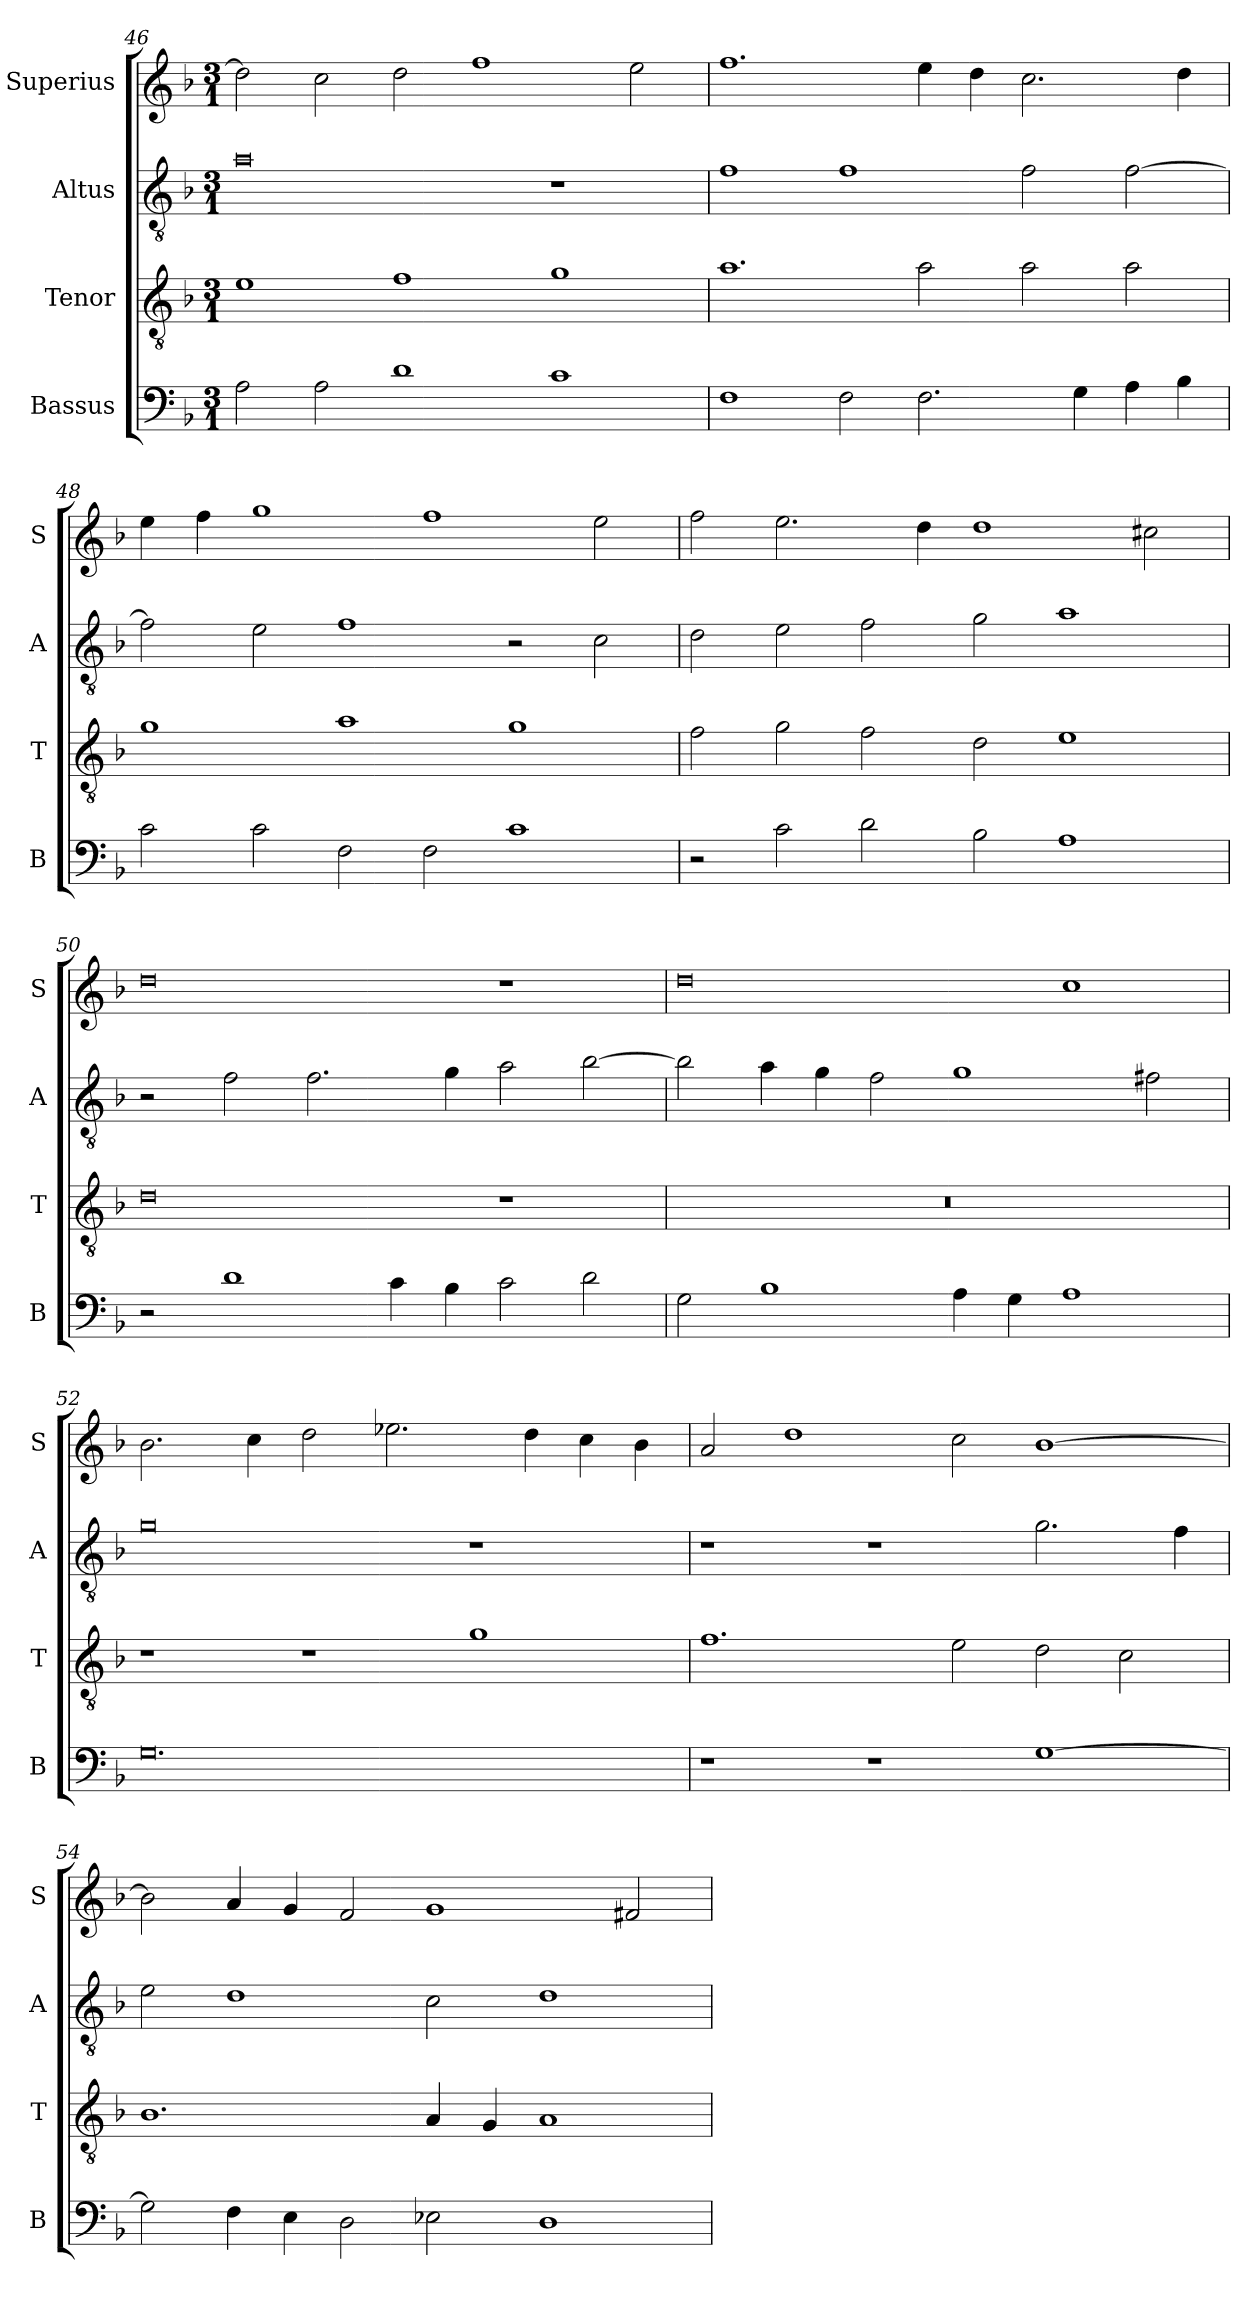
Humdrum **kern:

**kern	**kern	**kern	**kern
*part4	*part3	*part2	*part1
*staff4	*staff3	*staff2	*staff1
*I"Bassus	*I"Tenor	*I"Altus	*I"Superius
*I'B	*I'T	*I'A	*I'S
*clefF4	*clefGv2	*clefGv2	*clefG2
*k[b-]	*k[b-]	*k[b-]	*k[b-]
*F:	*F:	*F:	*F:
*M3/1	*M3/1	*M3/1	*M3/1
=46	=46	=46	=46
2A	1e	0a	2dd]
2A	.	.	2cc
1d	1f	.	2dd
.	.	.	1ff
1c	1g	1r	.
.	.	.	2ee
=47	=47	=47	=47
1F	1.a	1f	1.ff
2F	.	1f	.
2.F	2a	.	4ee
.	.	.	4dd
.	2a	2f	2.cc
4G	.	.	.
4A	2a	[2f	.
4B-	.	.	4dd
=48	=48	=48	=48
2c	1g	2f]	4ee
.	.	.	4ff
2c	.	2e	1gg
2F	1a	1f	.
2F	.	.	1ff
1c	1g	2r	.
.	.	2c	2ee
=49	=49	=49	=49
2r	2f	2d	2ff
2c	2g	2e	2.ee
2d	2f	2f	.
.	.	.	4dd
2B-	2d	2g	1dd
1A	1e	1a	.
.	.	.	2cc#X
=50	=50	=50	=50
2r	0d	2r	0dd
1d	.	2f	.
.	.	2.f	.
4c	.	.	.
4B-	.	4g	.
2c	1r	2a	1r
2d	.	[2b-	.
=51	=51	=51	=51
2G	0.r	2b-]	0dd
1B-	.	4a	.
.	.	4g	.
.	.	2f	.
4A	.	1g	.
4G	.	.	.
1A	.	.	1cc
.	.	2f#X	.
=52	=52	=52	=52
0.G	1r	0g	2.b-
.	.	.	4cc
.	1r	.	2dd
.	.	.	2.ee-X
.	1g	1r	.
.	.	.	4dd
.	.	.	4cc
.	.	.	4b-
=53	=53	=53	=53
1r	1.f	1r	2a
.	.	.	1dd
1r	.	1r	.
.	2e	.	2cc
[1G	2d	2.g	[1b-
.	2c	.	.
.	.	4f	.
=54	=54	=54	=54
2G]	1.B-	2e	2b-]
4F	.	1d	4a
4E	.	.	4g
2D	.	.	2f
2E-X	4A	2c	1g
.	4G	.	.
1D	1A	1d	.
.	.	.	2f#X
=	=	=	=
*-	*-	*-	*-
